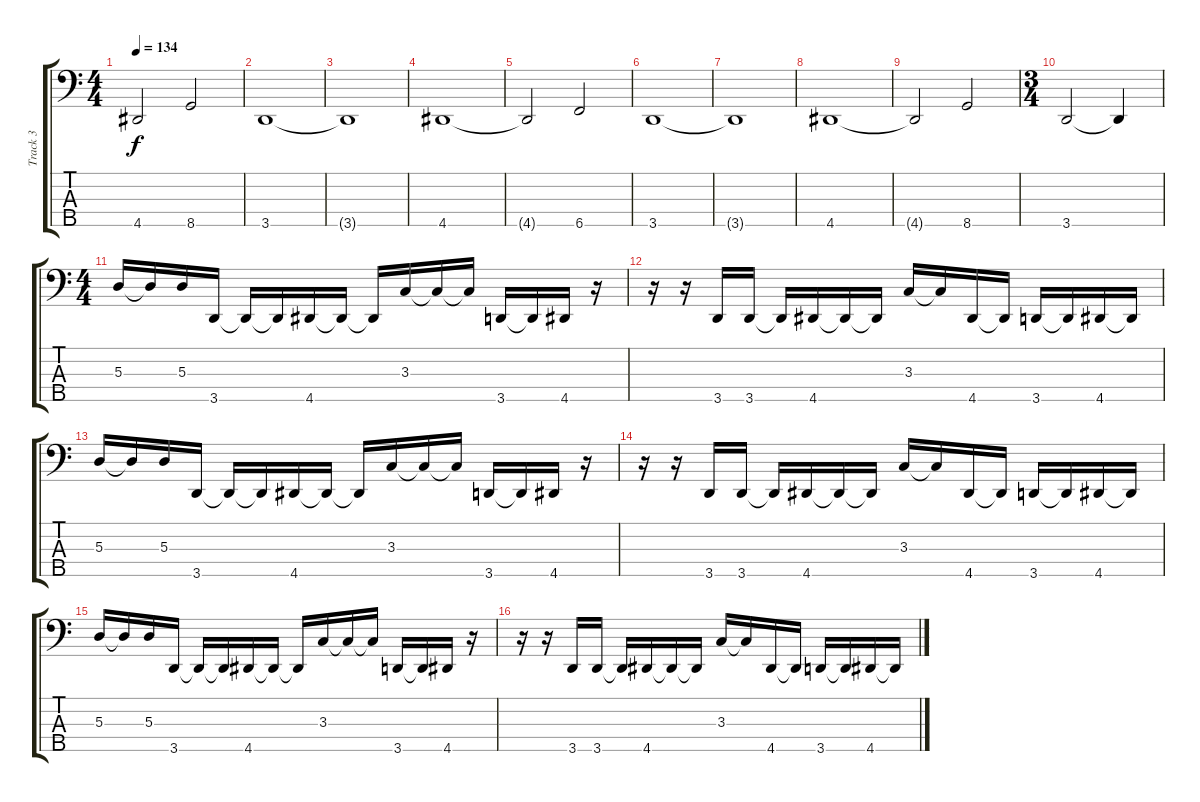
\track ("Track 3" "Track 3") {instrument slapbass2}
\staff {score tabs}
\tuning (G2 D2 A1 E1 B0) {hide}
\ts (4 4)
\tempo 134
\clef f4
\ks c
4.5{t}.2{dy f} 8.5.2 |
3.5.1 |
3.5{t}.1 |
4.5.1 |
4.5{t}.2 6.5.2 |
3.5.1 |
3.5{t}.1 |
4.5.1 |
4.5{t}.2 8.5.2 |
\ts (3 4)
3.5.2 3.5{t}.4 |
\ts (4 4)
5.3.16 5.3{t}.16 5.3.16 3.5.16 3.5{t}.16 3.5{t}.16 4.5.16 4.5{t}.16 4.5{t}.16 3.3.16 3.3{t}.16 3.3{t}.16 3.5.16 3.5{t}.16 4.5.16 r.16 |
r.16 r.16 3.5.16 3.5.16 3.5{t}.16 4.5.16 4.5{t}.16 4.5{t}.16 3.3.16 3.3{t}.16 4.5.16 4.5{t}.16 3.5.16 3.5{t}.16 4.5.16 4.5{t}.16 |
5.3.16 5.3{t}.16 5.3.16 3.5.16 3.5{t}.16 3.5{t}.16 4.5.16 4.5{t}.16 4.5{t}.16 3.3.16 3.3{t}.16 3.3{t}.16 3.5.16 3.5{t}.16 4.5.16 r.16 |
r.16 r.16 3.5.16 3.5.16 3.5{t}.16 4.5.16 4.5{t}.16 4.5{t}.16 3.3.16 3.3{t}.16 4.5.16 4.5{t}.16 3.5.16 3.5{t}.16 4.5.16 4.5{t}.16 |
5.3.16 5.3{t}.16 5.3.16 3.5.16 3.5{t}.16 3.5{t}.16 4.5.16 4.5{t}.16 4.5{t}.16 3.3.16 3.3{t}.16 3.3{t}.16 3.5.16 3.5{t}.16 4.5.16 r.16 |
r.16 r.16 3.5.16 3.5.16 3.5{t}.16 4.5.16 4.5{t}.16 4.5{t}.16 3.3.16 3.3{t}.16 4.5.16 4.5{t}.16 3.5.16 3.5{t}.16 4.5.16 4.5{t}.16
